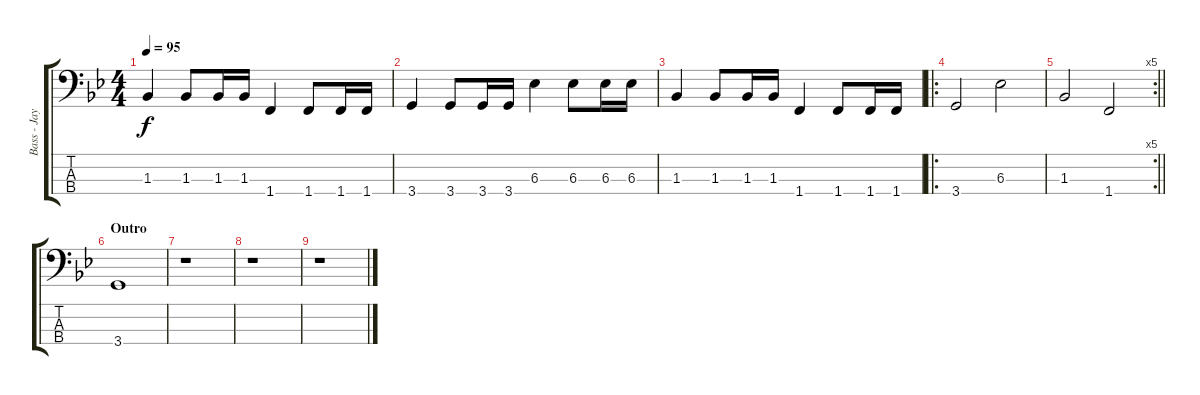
\track ("Bass - Jay Bentley" "Bass - Jay") {instrument electricbasspick}
\staff {score tabs}
\tuning (G2 D2 A1 E1) {hide}
\ts (4 4)
\tempo 95
\clef f4
\ks bb
1.3.4{dy f} 1.3.8 1.3.16 1.3.16 1.4.4 1.4.8 1.4.16 1.4.16 |
3.4.4 3.4.8 3.4.16 3.4.16 6.3.4 6.3.8 6.3.16 6.3.16 |
1.3.4 1.3.8 1.3.16 1.3.16 1.4.4 1.4.8 1.4.16 1.4.16 |
\ro
3.4.2 6.3.2 |
\rc 5
\barLineRight lightlight
1.3.2 1.4.2 |
\section ("" "Outro")
3.4.1 |
r.1 |
r.1 |
r.1
